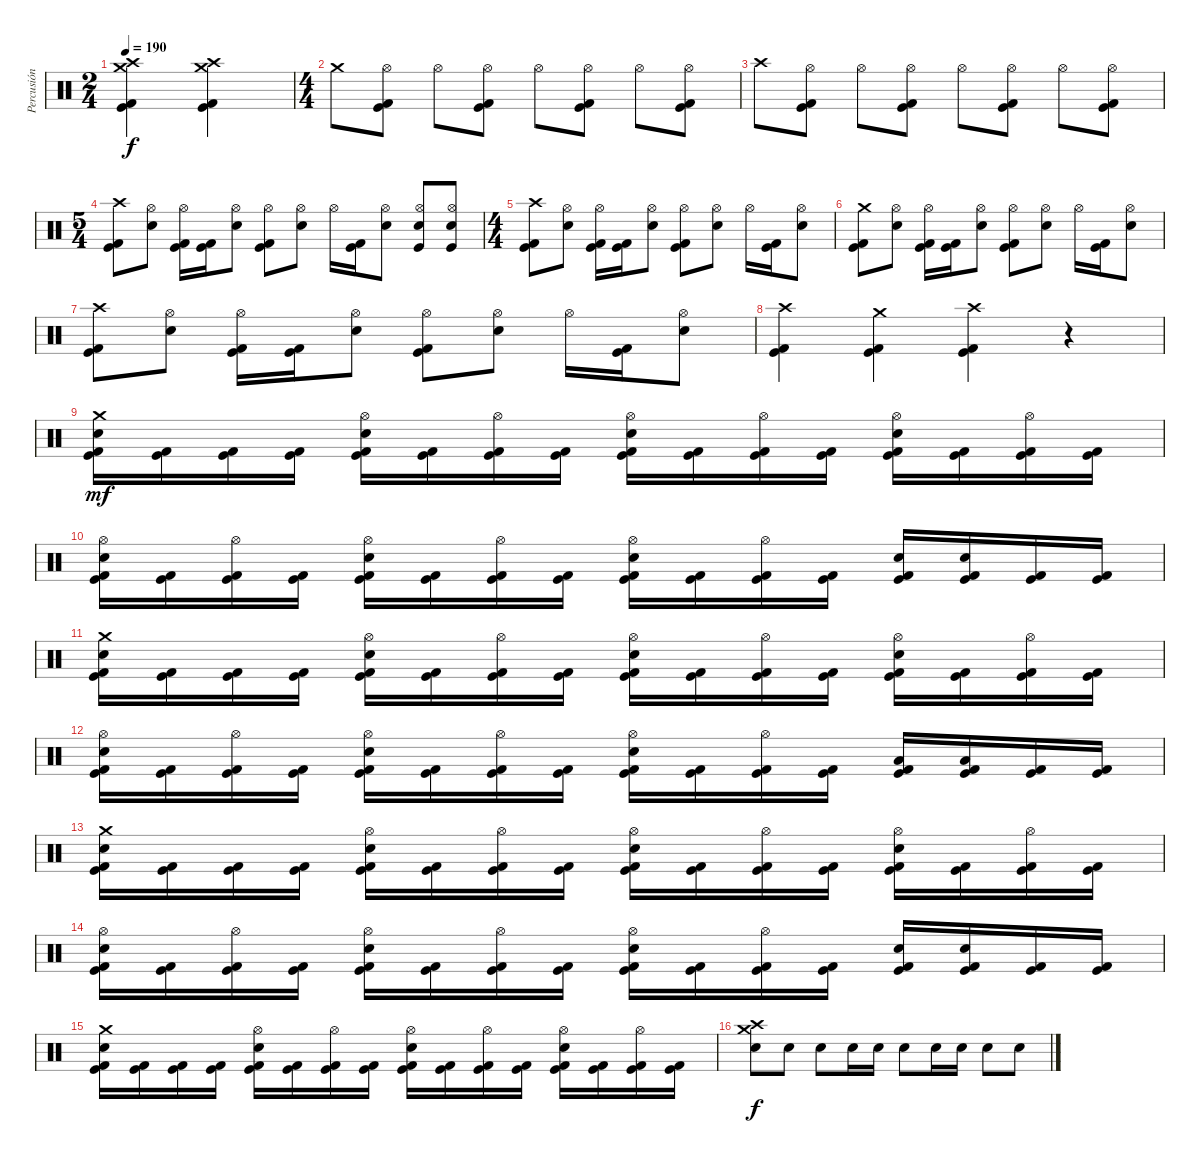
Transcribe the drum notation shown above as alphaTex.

\track ("Percusión" "Percusión") {instrument percussion}
\staff {score}
\articulation defaults
\ts (2 4)
\tempo 190
\clef neutral
\ks c
("Crash high (hit)" "Crash medium (hit)" "Kick (hit) 2" "Kick (hit)").4{dy f} ("Crash high (hit)" "Crash medium (hit)" "Kick (hit) 2" "Kick (hit)").4 |
\ts (4 4)
"Crash medium (hit)".8 ("Hi-Hat (open)" "Kick (hit) 2" "Kick (hit)").8 "Hi-Hat (open)".8 ("Hi-Hat (open)" "Kick (hit) 2" "Kick (hit)").8 "Hi-Hat (open)".8 ("Hi-Hat (open)" "Kick (hit) 2" "Kick (hit)").8 "Hi-Hat (open)".8 ("Hi-Hat (open)" "Kick (hit) 2" "Kick (hit)").8 |
"Crash high (hit)".8 ("Hi-Hat (open)" "Kick (hit) 2" "Kick (hit)").8 "Hi-Hat (open)".8 ("Hi-Hat (open)" "Kick (hit) 2" "Kick (hit)").8 "Hi-Hat (open)".8 ("Hi-Hat (open)" "Kick (hit) 2" "Kick (hit)").8 "Hi-Hat (open)".8 ("Hi-Hat (open)" "Kick (hit) 2" "Kick (hit)").8 |
\ts (5 4)
("Crash high (hit)" "Kick (hit) 2" "Kick (hit)").8 ("Hi-Hat (open)" "Electric Snare (hit)").8 ("Hi-Hat (open)" "Kick (hit) 2" "Kick (hit)").16 ("Kick (hit) 2" "Kick (hit)").16 ("Hi-Hat (open)" "Electric Snare (hit)").8 ("Hi-Hat (open)" "Kick (hit) 2" "Kick (hit)").8 ("Hi-Hat (open)" "Electric Snare (hit)").8 "Hi-Hat (open)".16 ("Kick (hit) 2" "Kick (hit)").16 ("Hi-Hat (open)" "Electric Snare (hit)").8 ("Hi-Hat (open)" "Electric Snare (hit)" "Kick (hit)").8 ("Hi-Hat (open)" "Electric Snare (hit)" "Kick (hit)").8 |
\ts (4 4)
("Crash high (hit)" "Kick (hit) 2" "Kick (hit)").8 ("Hi-Hat (open)" "Electric Snare (hit)").8 ("Hi-Hat (open)" "Kick (hit) 2" "Kick (hit)").16 ("Kick (hit) 2" "Kick (hit)").16 ("Hi-Hat (open)" "Electric Snare (hit)").8 ("Hi-Hat (open)" "Kick (hit) 2" "Kick (hit)").8 ("Hi-Hat (open)" "Electric Snare (hit)").8 "Hi-Hat (open)".16 ("Kick (hit) 2" "Kick (hit)").16 ("Hi-Hat (open)" "Electric Snare (hit)").8 |
("Crash medium (hit)" "Kick (hit) 2" "Kick (hit)").8 ("Hi-Hat (open)" "Electric Snare (hit)").8 ("Hi-Hat (open)" "Kick (hit) 2" "Kick (hit)").16 ("Kick (hit) 2" "Kick (hit)").16 ("Hi-Hat (open)" "Electric Snare (hit)").8 ("Hi-Hat (open)" "Kick (hit) 2" "Kick (hit)").8 ("Hi-Hat (open)" "Electric Snare (hit)").8 "Hi-Hat (open)".16 ("Kick (hit) 2" "Kick (hit)").16 ("Hi-Hat (open)" "Electric Snare (hit)").8 |
("Crash high (hit)" "Kick (hit) 2" "Kick (hit)").8 ("Hi-Hat (open)" "Electric Snare (hit)").8 ("Hi-Hat (open)" "Kick (hit) 2" "Kick (hit)").16 ("Kick (hit) 2" "Kick (hit)").16 ("Hi-Hat (open)" "Electric Snare (hit)").8 ("Hi-Hat (open)" "Kick (hit) 2" "Kick (hit)").8 ("Hi-Hat (open)" "Electric Snare (hit)").8 "Hi-Hat (open)".16 ("Kick (hit) 2" "Kick (hit)").16 ("Hi-Hat (open)" "Electric Snare (hit)").8 |
("Crash high (hit)" "Kick (hit) 2" "Kick (hit)").4 ("Crash medium (hit)" "Kick (hit) 2" "Kick (hit)").4 ("Crash high (hit)" "Kick (hit) 2" "Kick (hit)").4 r.4 |
("Crash medium (hit)" "Electric Snare (hit)" "Kick (hit) 2" "Kick (hit)").16{dy mf} ("Kick (hit) 2" "Kick (hit)").16 ("Kick (hit) 2" "Kick (hit)").16 ("Kick (hit) 2" "Kick (hit)").16 ("Hi-Hat (open)" "Electric Snare (hit)" "Kick (hit) 2" "Kick (hit)").16 ("Kick (hit) 2" "Kick (hit)").16 ("Hi-Hat (open)" "Kick (hit) 2" "Kick (hit)").16 ("Kick (hit) 2" "Kick (hit)").16 ("Hi-Hat (open)" "Electric Snare (hit)" "Kick (hit) 2" "Kick (hit)").16 ("Kick (hit) 2" "Kick (hit)").16 ("Hi-Hat (open)" "Kick (hit) 2" "Kick (hit)").16 ("Kick (hit) 2" "Kick (hit)").16 ("Hi-Hat (open)" "Electric Snare (hit)" "Kick (hit) 2" "Kick (hit)").16 ("Kick (hit) 2" "Kick (hit)").16 ("Hi-Hat (open)" "Kick (hit) 2" "Kick (hit)").16 ("Kick (hit) 2" "Kick (hit)").16 |
("Hi-Hat (open)" "Electric Snare (hit)" "Kick (hit) 2" "Kick (hit)").16 ("Kick (hit) 2" "Kick (hit)").16 ("Hi-Hat (open)" "Kick (hit) 2" "Kick (hit)").16 ("Kick (hit) 2" "Kick (hit)").16 ("Hi-Hat (open)" "Electric Snare (hit)" "Kick (hit) 2" "Kick (hit)").16 ("Kick (hit) 2" "Kick (hit)").16 ("Hi-Hat (open)" "Kick (hit) 2" "Kick (hit)").16 ("Kick (hit) 2" "Kick (hit)").16 ("Hi-Hat (open)" "Electric Snare (hit)" "Kick (hit) 2" "Kick (hit)").16 ("Kick (hit) 2" "Kick (hit)").16 ("Hi-Hat (open)" "Kick (hit) 2" "Kick (hit)").16 ("Kick (hit) 2" "Kick (hit)").16 ("Electric Snare (hit)" "Kick (hit) 2" "Kick (hit)").16 ("Electric Snare (hit)" "Kick (hit) 2" "Kick (hit)").16 ("Kick (hit) 2" "Kick (hit)").16 ("Kick (hit) 2" "Kick (hit)").16 |
("Crash medium (hit)" "Electric Snare (hit)" "Kick (hit) 2" "Kick (hit)").16 ("Kick (hit) 2" "Kick (hit)").16 ("Kick (hit) 2" "Kick (hit)").16 ("Kick (hit) 2" "Kick (hit)").16 ("Hi-Hat (open)" "Electric Snare (hit)" "Kick (hit) 2" "Kick (hit)").16 ("Kick (hit) 2" "Kick (hit)").16 ("Hi-Hat (open)" "Kick (hit) 2" "Kick (hit)").16 ("Kick (hit) 2" "Kick (hit)").16 ("Hi-Hat (open)" "Electric Snare (hit)" "Kick (hit) 2" "Kick (hit)").16 ("Kick (hit) 2" "Kick (hit)").16 ("Hi-Hat (open)" "Kick (hit) 2" "Kick (hit)").16 ("Kick (hit) 2" "Kick (hit)").16 ("Hi-Hat (open)" "Electric Snare (hit)" "Kick (hit) 2" "Kick (hit)").16 ("Kick (hit) 2" "Kick (hit)").16 ("Hi-Hat (open)" "Kick (hit) 2" "Kick (hit)").16 ("Kick (hit) 2" "Kick (hit)").16 |
("Hi-Hat (open)" "Electric Snare (hit)" "Kick (hit) 2" "Kick (hit)").16 ("Kick (hit) 2" "Kick (hit)").16 ("Hi-Hat (open)" "Kick (hit) 2" "Kick (hit)").16 ("Kick (hit) 2" "Kick (hit)").16 ("Hi-Hat (open)" "Electric Snare (hit)" "Kick (hit) 2" "Kick (hit)").16 ("Kick (hit) 2" "Kick (hit)").16 ("Hi-Hat (open)" "Kick (hit) 2" "Kick (hit)").16 ("Kick (hit) 2" "Kick (hit)").16 ("Hi-Hat (open)" "Electric Snare (hit)" "Kick (hit) 2" "Kick (hit)").16 ("Kick (hit) 2" "Kick (hit)").16 ("Hi-Hat (open)" "Kick (hit) 2" "Kick (hit)").16 ("Kick (hit) 2" "Kick (hit)").16 ("Low Tom (hit)" "Kick (hit) 2" "Kick (hit)").16 ("Low Tom (hit)" "Kick (hit) 2" "Kick (hit)").16 ("Kick (hit) 2" "Kick (hit)").16 ("Kick (hit) 2" "Kick (hit)").16 |
("Crash medium (hit)" "Electric Snare (hit)" "Kick (hit) 2" "Kick (hit)").16 ("Kick (hit) 2" "Kick (hit)").16 ("Kick (hit) 2" "Kick (hit)").16 ("Kick (hit) 2" "Kick (hit)").16 ("Hi-Hat (open)" "Electric Snare (hit)" "Kick (hit) 2" "Kick (hit)").16 ("Kick (hit) 2" "Kick (hit)").16 ("Hi-Hat (open)" "Kick (hit) 2" "Kick (hit)").16 ("Kick (hit) 2" "Kick (hit)").16 ("Hi-Hat (open)" "Electric Snare (hit)" "Kick (hit) 2" "Kick (hit)").16 ("Kick (hit) 2" "Kick (hit)").16 ("Hi-Hat (open)" "Kick (hit) 2" "Kick (hit)").16 ("Kick (hit) 2" "Kick (hit)").16 ("Hi-Hat (open)" "Electric Snare (hit)" "Kick (hit) 2" "Kick (hit)").16 ("Kick (hit) 2" "Kick (hit)").16 ("Hi-Hat (open)" "Kick (hit) 2" "Kick (hit)").16 ("Kick (hit) 2" "Kick (hit)").16 |
("Hi-Hat (open)" "Electric Snare (hit)" "Kick (hit) 2" "Kick (hit)").16 ("Kick (hit) 2" "Kick (hit)").16 ("Hi-Hat (open)" "Kick (hit) 2" "Kick (hit)").16 ("Kick (hit) 2" "Kick (hit)").16 ("Hi-Hat (open)" "Electric Snare (hit)" "Kick (hit) 2" "Kick (hit)").16 ("Kick (hit) 2" "Kick (hit)").16 ("Hi-Hat (open)" "Kick (hit) 2" "Kick (hit)").16 ("Kick (hit) 2" "Kick (hit)").16 ("Hi-Hat (open)" "Electric Snare (hit)" "Kick (hit) 2" "Kick (hit)").16 ("Kick (hit) 2" "Kick (hit)").16 ("Hi-Hat (open)" "Kick (hit) 2" "Kick (hit)").16 ("Kick (hit) 2" "Kick (hit)").16 ("Electric Snare (hit)" "Kick (hit) 2" "Kick (hit)").16 ("Electric Snare (hit)" "Kick (hit) 2" "Kick (hit)").16 ("Kick (hit) 2" "Kick (hit)").16 ("Kick (hit) 2" "Kick (hit)").16 |
("Crash medium (hit)" "Electric Snare (hit)" "Kick (hit) 2" "Kick (hit)").16 ("Kick (hit) 2" "Kick (hit)").16 ("Kick (hit) 2" "Kick (hit)").16 ("Kick (hit) 2" "Kick (hit)").16 ("Hi-Hat (open)" "Electric Snare (hit)" "Kick (hit) 2" "Kick (hit)").16 ("Kick (hit) 2" "Kick (hit)").16 ("Hi-Hat (open)" "Kick (hit) 2" "Kick (hit)").16 ("Kick (hit) 2" "Kick (hit)").16 ("Hi-Hat (open)" "Electric Snare (hit)" "Kick (hit) 2" "Kick (hit)").16 ("Kick (hit) 2" "Kick (hit)").16 ("Hi-Hat (open)" "Kick (hit) 2" "Kick (hit)").16 ("Kick (hit) 2" "Kick (hit)").16 ("Hi-Hat (open)" "Electric Snare (hit)" "Kick (hit) 2" "Kick (hit)").16 ("Kick (hit) 2" "Kick (hit)").16 ("Hi-Hat (open)" "Kick (hit) 2" "Kick (hit)").16 ("Kick (hit) 2" "Kick (hit)").16 |
("Crash medium (hit)" "Crash high (hit)" "Electric Snare (hit)").8{dy f} "Electric Snare (hit)".8 "Electric Snare (hit)".8 "Electric Snare (hit)".16 "Electric Snare (hit)".16 "Electric Snare (hit)".8 "Electric Snare (hit)".16 "Electric Snare (hit)".16 "Electric Snare (hit)".8 "Electric Snare (hit)".8
